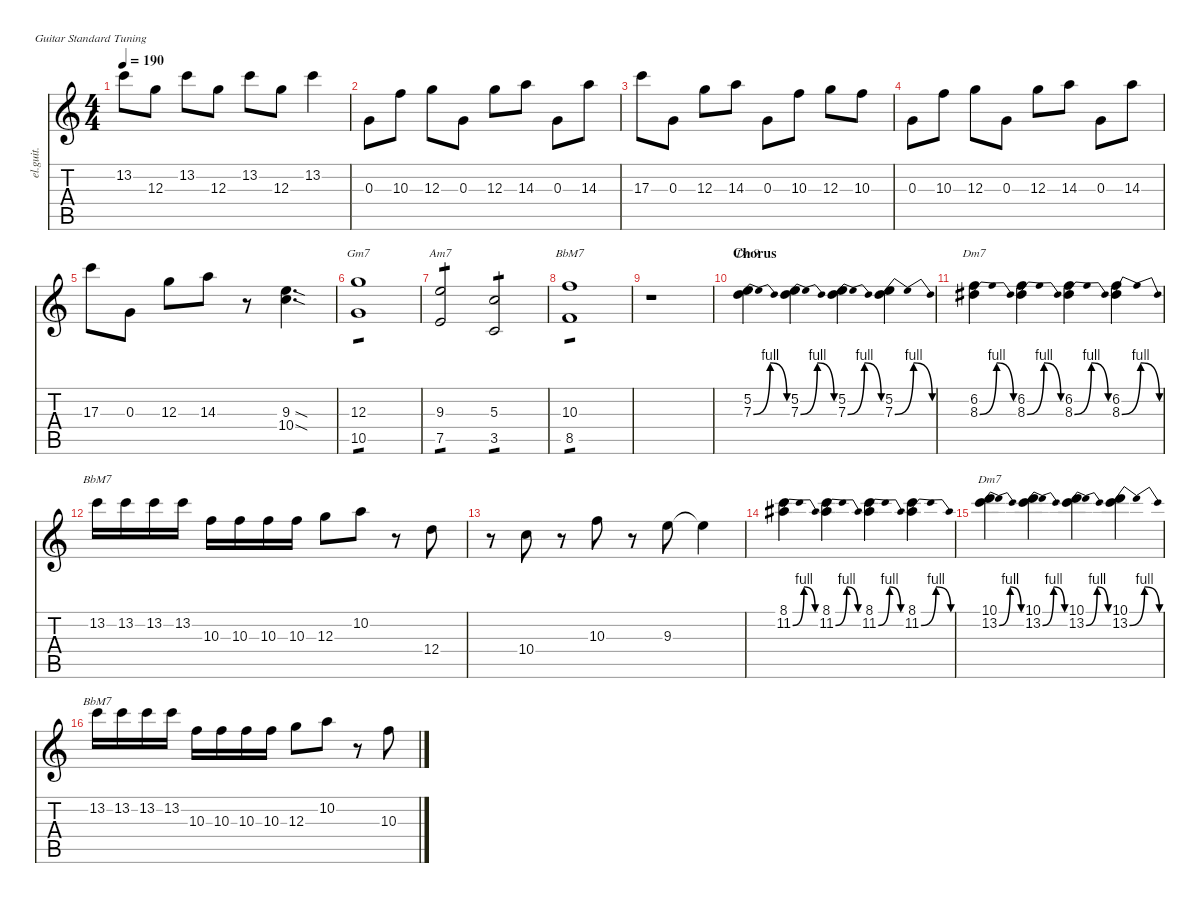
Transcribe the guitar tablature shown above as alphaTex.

\defaultSystemsLayout 4
\hideDynamics
\bracketExtendMode nobrackets
\track ("後藤ひとり" "el.guit.") {instrument electricguitarclean}
\staff {score tabs}
\tuning (E4 B3 G3 D3 A2 E2)
\chord ("Gm7" x x 12 x 10 x) {firstfret 10 showdiagram false showfingering false}
\chord ("Am7" x x 9 x 7 x) {firstfret 7 showdiagram false showfingering false}
\chord ("BbM7" x x 10 x 8 x) {firstfret 8 showdiagram false showfingering false}
\chord ("Dm9" x 5 7 x x x) {firstfret 5 showdiagram false showfingering false}
\chord ("Dm7" x 6 8 x x x) {firstfret 6 showdiagram false showfingering false}
\chord ("BbM7" x 13 x x x x) {firstfret 13 showdiagram false showfingering false}
\chord ("Dm7" 10 13 x x x x) {firstfret 10 showdiagram false showfingering false}
\ts (4 4)
\tempo 190
\clef g2
\ks c
13.2.8{dy mf beam Down} 12.3.8{beam Down} 13.2.8{beam Down} 12.3.8{beam Down} 13.2.8{beam Down} 12.3.8{beam Down} 13.2.4{beam Down} |
0.3.8{beam Down} 10.3.8{beam Down} 12.3.8{beam Down} 0.3.8{beam Down} 12.3.8{beam Down} 14.3.8{beam Down} 0.3.8{beam Down} 14.3.8{beam Down} |
17.3.8{beam Down} 0.3.8{beam Down} 12.3.8{beam Down} 14.3.8{beam Down} 0.3.8{beam Down} 10.3.8{beam Down} 12.3.8{beam Down} 10.3.8{beam Down} |
0.3.8{beam Down} 10.3.8{beam Down} 12.3.8{beam Down} 0.3.8{beam Down} 12.3.8{beam Down} 14.3.8{beam Down} 0.3.8{beam Down} 14.3.8{beam Down} |
17.3.8{beam Down} 0.3.8{beam Down} 12.3.8{beam Down} 14.3.8{beam Down} r.8{beam Down} (9.3{sod} 10.4{sod}).4{d beam Down} |
(12.3 10.5).1{ch "Gm7" tp 1 beam Down} |
(7.5 9.3).2{ch "Am7" tp 1 beam Up} (5.3 3.5).2{tp 1 beam Up} |
(8.5 10.3).1{ch "BbM7" tp 1 beam Down} |
r.1{beam Down} |
\section ("" "Chorus")
(5.2 7.3{be (bendrelease 0 0 10.2 4 20.4 4 30 0)}).4{ch "Dm9" beam Down} (5.2 7.3{be (bendrelease 0 0 10.2 4 20.4 4 30 0)}).4{beam Down} (5.2 7.3{be (bendrelease 0 0 10.2 4 20.4 4 30 0)}).4{beam Down} (5.2 7.3{be (bendrelease 0 0 10.2 4 20.4 4 30 0)}).4{beam Down} |
(6.2 8.3{be (bendrelease 0 0 10.2 4 20.4 4 30 0) acc #}).4{ch "Dm7" beam Down} (6.2 8.3{be (bendrelease 0 0 10.2 4 20.4 4 30 0) acc #}).4{beam Down} (6.2 8.3{be (bendrelease 0 0 10.2 4 20.4 4 30 0) acc #}).4{beam Down} (6.2 8.3{be (bendrelease 0 0 10.2 4 20.4 4 30 0) acc #}).4{beam Down} |
13.2.16{ch "BbM7" beam Down} 13.2.16{beam Down} 13.2.16{beam Down} 13.2.16{beam Down} 10.3.16{beam Down} 10.3.16{beam Down} 10.3.16{beam Down} 10.3.16{beam Down} 12.3.8{beam Down} 10.2.8{beam Down} r.8{beam Down} 12.4.8{beam Down} |
r.8{beam Down} 10.4.8{beam Down} r.8{beam Down} 10.3.8{beam Down} r.8{beam Down} 9.3.8{beam Down} 9.3{t}.4{beam Down} |
(8.1 11.2{be (bendrelease 0 0 10.2 4 20.4 4 30 0) acc #}).4{beam Down} (8.1 11.2{be (bendrelease 0 0 10.2 4 20.4 4 30 0) acc #}).4{beam Down} (8.1 11.2{be (bendrelease 0 0 10.2 4 20.4 4 30 0) acc #}).4{beam Down} (8.1 11.2{be (bendrelease 0 0 10.2 4 20.4 4 30 0) acc #}).4{beam Down} |
(10.1 13.2{be (bendrelease 0 0 10.2 4 20.4 4 30 0)}).4{ch "Dm7" beam Down} (10.1 13.2{be (bendrelease 0 0 10.2 4 20.4 4 30 0)}).4{beam Down} (10.1 13.2{be (bendrelease 0 0 10.2 4 20.4 4 30 0)}).4{beam Down} (10.1 13.2{be (bendrelease 0 0 10.2 4 20.4 4 30 0)}).4{beam Down} |
13.2.16{ch "BbM7" beam Down} 13.2.16{beam Down} 13.2.16{beam Down} 13.2.16{beam Down} 10.3.16{beam Down} 10.3.16{beam Down} 10.3.16{beam Down} 10.3.16{beam Down} 12.3.8{beam Down} 10.2.8{beam Down} r.8{beam Down} 10.3.8{beam Down}
